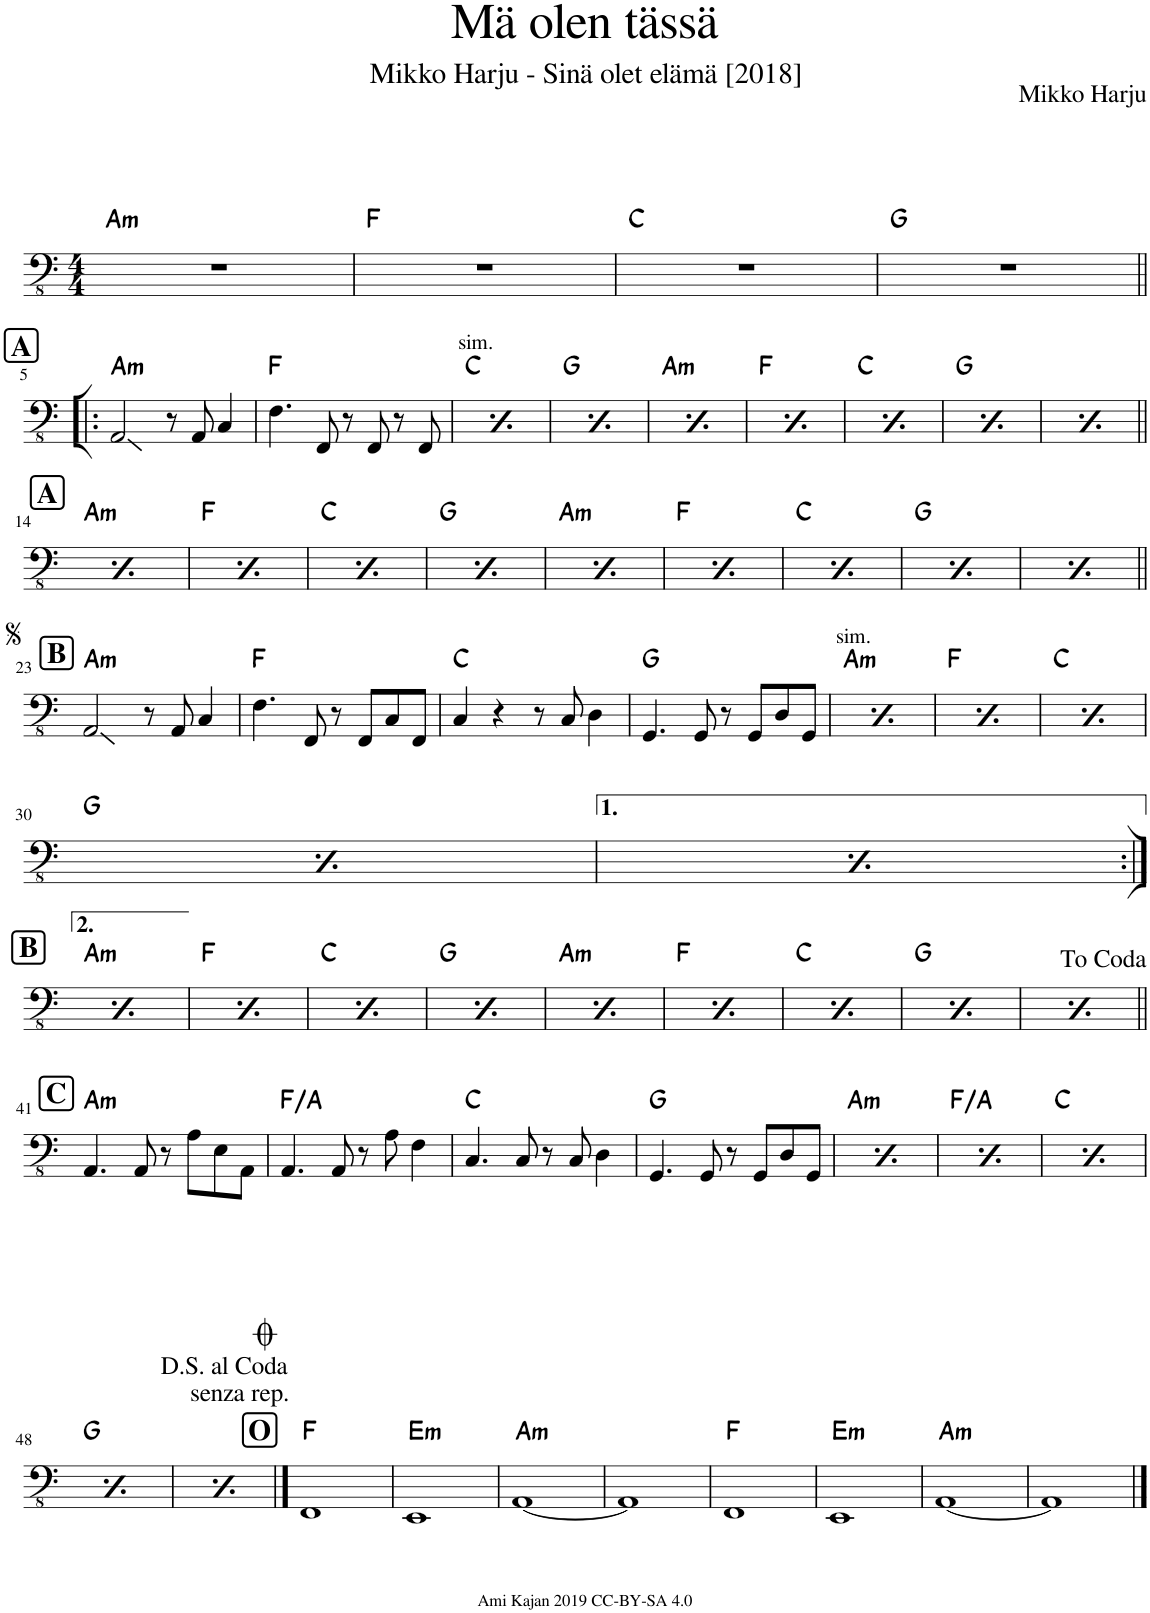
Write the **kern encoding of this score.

**kern	**harte
*part1	*part1
*staff1	*
*I"Acoustic Bass	*
*I'Bass	*
*clefFv4	*
*k[]	*
*M4/4	*
=1	=1
!	!LO:H:kt=m
1r	A:min
=2	=2
1r	F:maj
=3	=3
1r	C:maj
=4	=4
1r	G:maj
!!LO:LB:g=z
!!LO:REH:place=s1:a:B:cj:fs=14:t=A
=5!|:	=5!|:
!	!LO:H:kt=m
2AAA/	A:min
8r	.
8AAA/	.
4CC/	.
=6	=6
4.FF\	F:maj
8FFF/	.
8r	.
8FFF/	.
8r	.
8FFF/	.
=7	=7
4.FF\	F:maj
8FFF/	.
8r	.
8FFF/	.
8r	.
8FFF/	.
=8	=8
4.FF\	F:maj
8FFF/	.
8r	.
8FFF/	.
8r	.
8FFF/	.
=9	=9
4.FF\	F:maj
8FFF/	.
8r	.
8FFF/	.
8r	.
8FFF/	.
=10	=10
4.FF\	F:maj
8FFF/	.
8r	.
8FFF/	.
8r	.
8FFF/	.
=11	=11
4.FF\	F:maj
8FFF/	.
8r	.
8FFF/	.
8r	.
8FFF/	.
=12	=12
4.FF\	F:maj
8FFF/	.
8r	.
8FFF/	.
8r	.
8FFF/	.
=13	=13
4.FF\	F:maj
8FFF/	.
8r	.
8FFF/	.
8r	.
8FFF/	.
!!LO:LB:g=z
=14||	=14||
4.FF\	F:maj
8FFF/	.
8r	.
8FFF/	.
8r	.
8FFF/	.
=15	=15
4.FF\	F:maj
8FFF/	.
8r	.
8FFF/	.
8r	.
8FFF/	.
=16	=16
4.FF\	F:maj
8FFF/	.
8r	.
8FFF/	.
8r	.
8FFF/	.
=17	=17
4.FF\	F:maj
8FFF/	.
8r	.
8FFF/	.
8r	.
8FFF/	.
=18	=18
4.FF\	F:maj
8FFF/	.
8r	.
8FFF/	.
8r	.
8FFF/	.
=19	=19
4.FF\	F:maj
8FFF/	.
8r	.
8FFF/	.
8r	.
8FFF/	.
=20	=20
4.FF\	F:maj
8FFF/	.
8r	.
8FFF/	.
8r	.
8FFF/	.
=21	=21
4.FF\	F:maj
8FFF/	.
8r	.
8FFF/	.
8r	.
8FFF/	.
=22	=22
4.FF\	F:maj
8FFF/	.
8r	.
8FFF/	.
8r	.
8FFF/	.
!!LO:LB:g=z
!!LO:REH:place=s1:a:B:cj:fs=14:t=B
=23||	=23||
!	!LO:H:kt=m
2AAA/	A:min
8r	.
8AAA/	.
4CC/	.
=24	=24
4.FF\	F:maj
8FFF/	.
8r	.
8FFF/L	.
8CC/	.
8FFF/J	.
=25	=25
4CC/	C:maj
4r	.
8r	.
8CC/	.
4DD\	.
=26	=26
4.GGG/	G:maj
8GGG/	.
8r	.
8GGG/L	.
8DD/	.
8GGG/J	.
=27	=27
4.GGG/	G:maj
8GGG/	.
8r	.
8GGG/L	.
8DD/	.
8GGG/J	.
=28	=28
4.GGG/	G:maj
8GGG/	.
8r	.
8GGG/L	.
8DD/	.
8GGG/J	.
=29	=29
4.GGG/	G:maj
8GGG/	.
8r	.
8GGG/L	.
8DD/	.
8GGG/J	.
!!LO:LB:g=z
=30	=30
4.GGG/	G:maj
8GGG/	.
8r	.
8GGG/L	.
8DD/	.
8GGG/J	.
=31	=31
4.GGG/	G:maj
8GGG/	.
8r	.
8GGG/L	.
8DD/	.
8GGG/J	.
!!LO:LB:g=z
=32:|!	=32:|!
4.GGG/	G:maj
8GGG/	.
8r	.
8GGG/L	.
8DD/	.
8GGG/J	.
=33	=33
4.GGG/	G:maj
8GGG/	.
8r	.
8GGG/L	.
8DD/	.
8GGG/J	.
=34	=34
4.GGG/	G:maj
8GGG/	.
8r	.
8GGG/L	.
8DD/	.
8GGG/J	.
=35	=35
4.GGG/	G:maj
8GGG/	.
8r	.
8GGG/L	.
8DD/	.
8GGG/J	.
=36	=36
4.GGG/	G:maj
8GGG/	.
8r	.
8GGG/L	.
8DD/	.
8GGG/J	.
=37	=37
4.GGG/	G:maj
8GGG/	.
8r	.
8GGG/L	.
8DD/	.
8GGG/J	.
=38	=38
4.GGG/	G:maj
8GGG/	.
8r	.
8GGG/L	.
8DD/	.
8GGG/J	.
=39	=39
4.GGG/	G:maj
8GGG/	.
8r	.
8GGG/L	.
8DD/	.
8GGG/J	.
=40	=40
4.GGG/	G:maj
8GGG/	.
8r	.
8GGG/L	.
8DD/	.
8GGG/J	.
!!LO:LB:g=z
!!LO:REH:place=s1:a:B:cj:fs=14:t=C
=41||	=41||
!	!LO:H:kt=m
4.AAA/	A:min
8AAA/	.
8r	.
8AA\L	.
8EE\	.
8AAA\J	.
=42	=42
4.AAA/	F:maj/3
8AAA/	.
8r	.
8AA\	.
4FF\	.
=43	=43
4.CC/	C:maj
8CC/	.
8r	.
8CC/	.
4DD\	.
=44	=44
4.GGG/	G:maj
8GGG/	.
8r	.
8GGG/L	.
8DD/	.
8GGG/J	.
=45	=45
4.GGG/	G:maj
8GGG/	.
8r	.
8GGG/L	.
8DD/	.
8GGG/J	.
=46	=46
4.GGG/	G:maj
8GGG/	.
8r	.
8GGG/L	.
8DD/	.
8GGG/J	.
=47	=47
4.GGG/	G:maj
8GGG/	.
8r	.
8GGG/L	.
8DD/	.
8GGG/J	.
!!LO:LB:g=z
=48	=48
4.GGG/	G:maj
8GGG/	.
8r	.
8GGG/L	.
8DD/	.
8GGG/J	.
=49	=49
4.GGG/	G:maj
8GGG/	.
8r	.
8GGG/L	.
8DD/	.
8GGG/J	.
!LO:TX:a:t=D.S. al Coda\nsenza rep.	!
!!LO:REH:place=s1:a:B:cj:fs=14:t=O
==50	==50
1FFF	F:maj
=51	=51
!	!LO:H:kt=m
1EEE	E:min
=52	=52
!	!LO:H:kt=m
[1AAA	A:min
=53	=53
1AAA]	.
=54	=54
1FFF	F:maj
=55	=55
!	!LO:H:kt=m
1EEE	E:min
=56	=56
!	!LO:H:kt=m
[1AAA	A:min
=57	=57
1AAA]	.
==	==
*-	*-
